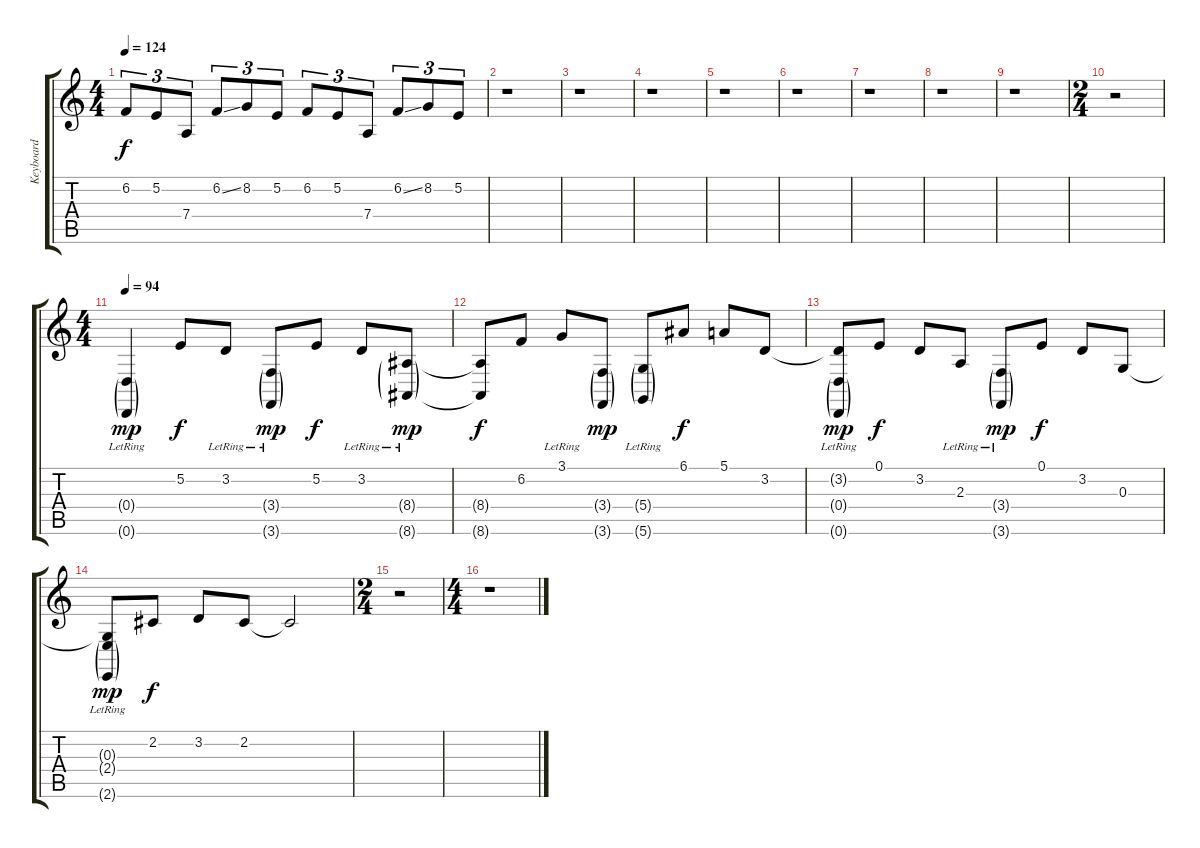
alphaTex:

\track ("Keyboard" "Keyboard") {instrument acousticgrandpiano}
\staff {score tabs}
\tuning (E4 B3 G3 D3 A2 D2) {hide}
\ts (4 4)
\tempo 124
\clef g2
\ks c
6.2.8{tu (3 2) dy f} 5.2.8{tu (3 2)} 7.4.8{tu (3 2)} 6.2{ss}.8{tu (3 2)} 8.2.8{tu (3 2)} 5.2.8{tu (3 2)} 6.2.8{tu (3 2)} 5.2.8{tu (3 2)} 7.4.8{tu (3 2)} 6.2{ss}.8{tu (3 2)} 8.2.8{tu (3 2)} 5.2.8{tu (3 2)} |
r.1 |
r.1 |
r.1 |
r.1 |
r.1 |
r.1 |
r.1 |
r.1 |
\ts (2 4)
r.2 |
\ts (4 4)
\tempo 94
(0.4{g lr} 0.6{g lr}).4{dy mp volume 11 instrument acousticgrandpiano} 5.2.8{dy f} 3.2{lr}.8 (3.4{g lr} 3.6{g lr}).8{dy mp} 5.2.8{dy f} 3.2{lr}.8 (8.4{g lr} 8.6{g lr}).8{dy mp} |
(8.4{t} 8.6{t}).8{dy f} 6.2.8 3.1{lr}.8 (3.4{g} 3.6{g}).8{dy mp} (5.4{g lr} 5.6{g lr}).8 6.1.8{dy f} 5.1.8 3.2.8 |
(3.2{t} 0.4{g lr} 0.6{g lr}).8{dy mp} 0.1.8{dy f} 3.2.8 2.3{lr}.8 (3.4{g lr} 3.6{g lr}).8{dy mp} 0.1.8{dy f} 3.2.8 0.3.8 |
(0.3{t} 2.4{g lr} 2.6{g lr}).8{dy mp} 2.2.8{dy f} 3.2.8 2.2.8 2.2{t}.2 |
\ts (2 4)
r.2 |
\ts (4 4)
r.1
